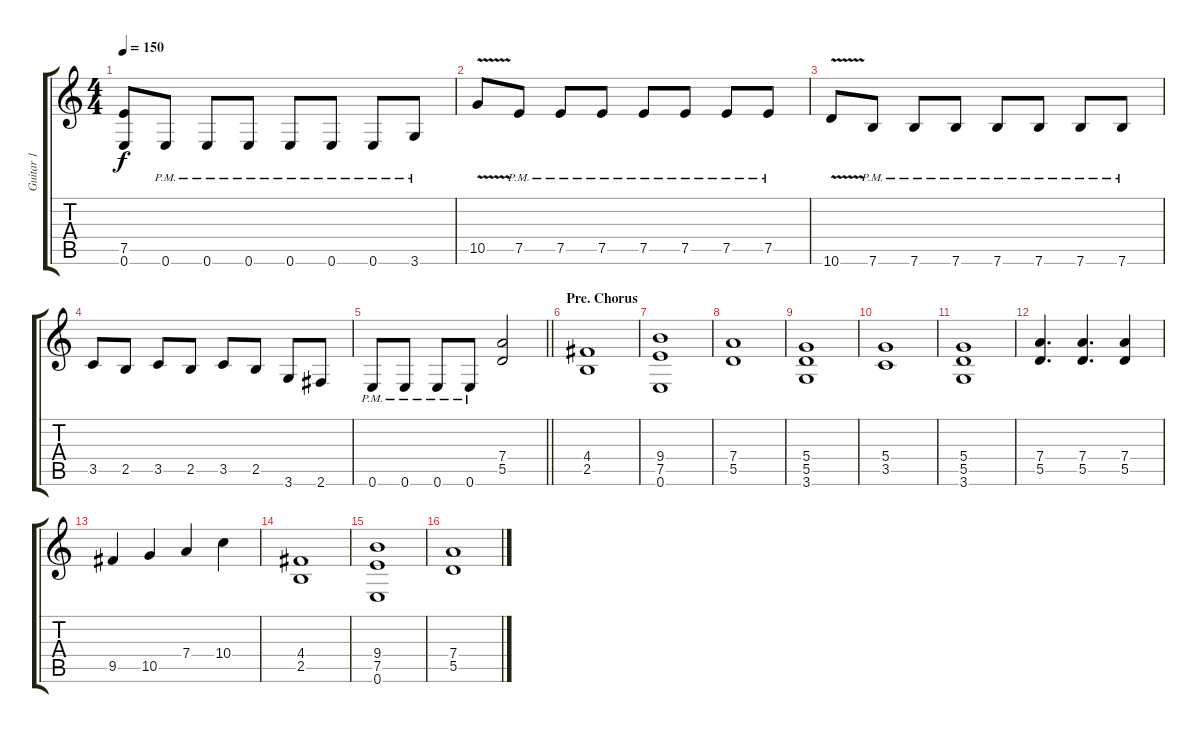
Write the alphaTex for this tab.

\track ("Guitar 1" "Guitar 1") {instrument distortionguitar}
\staff {score tabs}
\tuning (E4 B3 G3 D3 A2 E2) {hide}
\ts (4 4)
\tempo 150
\clef g2
\ks c
(7.5 0.6).8{dy f} 0.6{pm}.8 0.6{pm}.8 0.6{pm}.8 0.6{pm}.8 0.6{pm}.8 0.6{pm}.8 3.6{pm}.8 |
10.5{v}.8 7.5{pm}.8 7.5{pm}.8 7.5{pm}.8 7.5{pm}.8 7.5{pm}.8 7.5{pm}.8 7.5{pm}.8 |
10.6{v}.8 7.6{pm}.8 7.6{pm}.8 7.6{pm}.8 7.6{pm}.8 7.6{pm}.8 7.6{pm}.8 7.6{pm}.8 |
3.5.8 2.5.8 3.5.8 2.5.8 3.5.8 2.5.8 3.6.8 2.6.8 |
\barLineRight lightlight
0.6{pm}.8 0.6{pm}.8 0.6{pm}.8 0.6{pm}.8 (7.4 5.5).2 |
\section ("" "Pre. Chorus")
(4.4 2.5).1 |
(9.4 7.5 0.6).1 |
(7.4 5.5).1 |
(5.4 5.5 3.6).1 |
(5.4 3.5).1 |
(5.4 5.5 3.6).1 |
(7.4 5.5).4{d} (7.4 5.5).4{d} (7.4 5.5).4 |
9.5.4 10.5.4 7.4.4 10.4.4 |
(4.4 2.5).1 |
(9.4 7.5 0.6).1 |
(7.4 5.5).1
